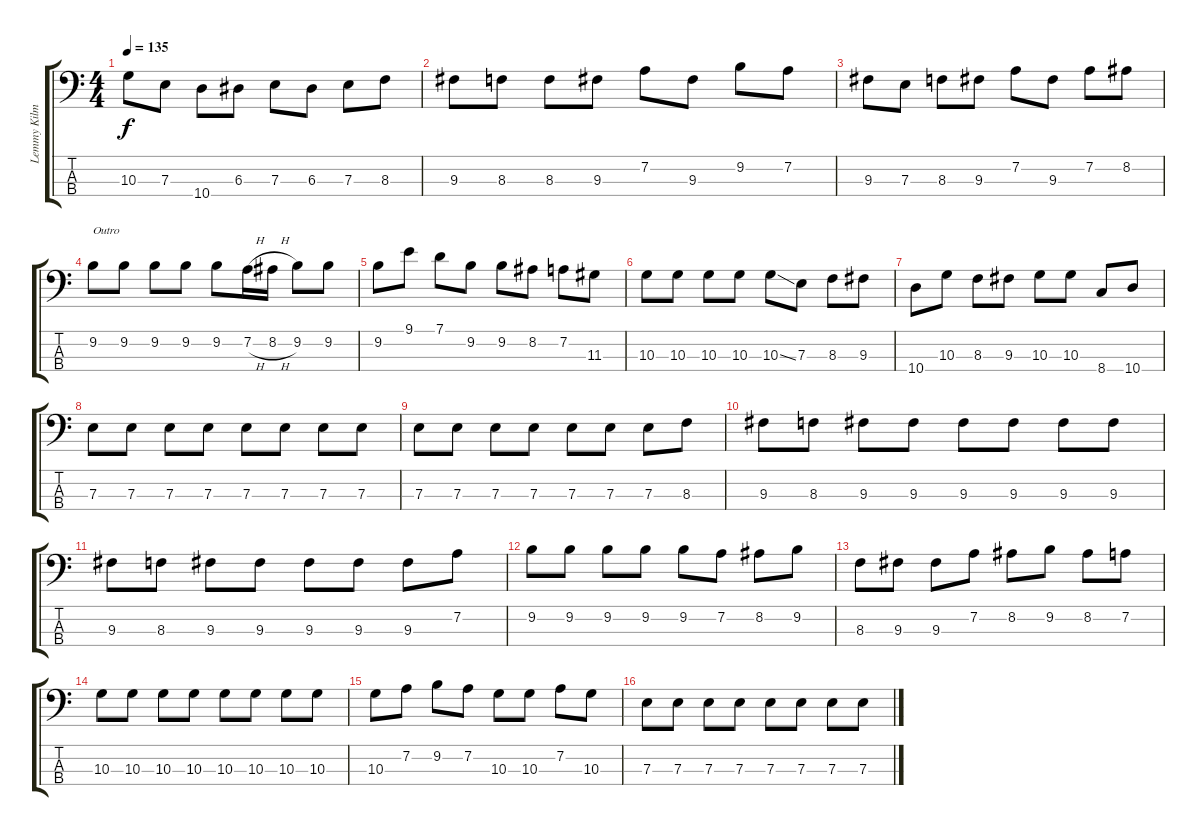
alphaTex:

\track ("Lemmy Kilmister" "Lemmy Kilm") {instrument electricbasspick}
\staff {score tabs}
\tuning (G2 D2 A1 E1) {hide}
\ts (4 4)
\tempo 135
\clef f4
\ks c
10.3.8{dy f} 7.3.8 10.4.8 6.3.8 7.3.8 6.3.8 7.3.8 8.3.8 |
9.3.8 8.3.8 8.3.8 9.3.8 7.2.8 9.3.8 9.2.8 7.2.8 |
9.3.8 7.3.8 8.3.8 9.3.8 7.2.8 9.3.8 7.2.8 8.2.8 |
9.2.8{txt "Outro"} 9.2.8 9.2.8 9.2.8 9.2.8 7.2{h}.16 8.2{h}.16 9.2.8 9.2.8 |
9.2.8 9.1.8 7.1.8 9.2.8 9.2.8 8.2.8 7.2.8 11.3.8 |
10.3.8 10.3.8 10.3.8 10.3.8 10.3{ss}.8 7.3.8 8.3.8 9.3.8 |
10.4.8 10.3.8 8.3.8 9.3.8 10.3.8 10.3.8 8.4.8 10.4.8 |
7.3.8 7.3.8 7.3.8 7.3.8 7.3.8 7.3.8 7.3.8 7.3.8 |
7.3.8 7.3.8 7.3.8 7.3.8 7.3.8 7.3.8 7.3.8 8.3.8 |
9.3.8 8.3.8 9.3.8 9.3.8 9.3.8 9.3.8 9.3.8 9.3.8 |
9.3.8 8.3.8 9.3.8 9.3.8 9.3.8 9.3.8 9.3.8 7.2.8 |
9.2.8 9.2.8 9.2.8 9.2.8 9.2.8 7.2.8 8.2.8 9.2.8 |
8.3.8 9.3.8 9.3.8 7.2.8 8.2.8 9.2.8 8.2.8 7.2.8 |
10.3.8 10.3.8 10.3.8 10.3.8 10.3.8 10.3.8 10.3.8 10.3.8 |
10.3.8 7.2.8 9.2.8 7.2.8 10.3.8 10.3.8 7.2.8 10.3.8 |
7.3.8 7.3.8 7.3.8 7.3.8 7.3.8 7.3.8 7.3.8 7.3.8
